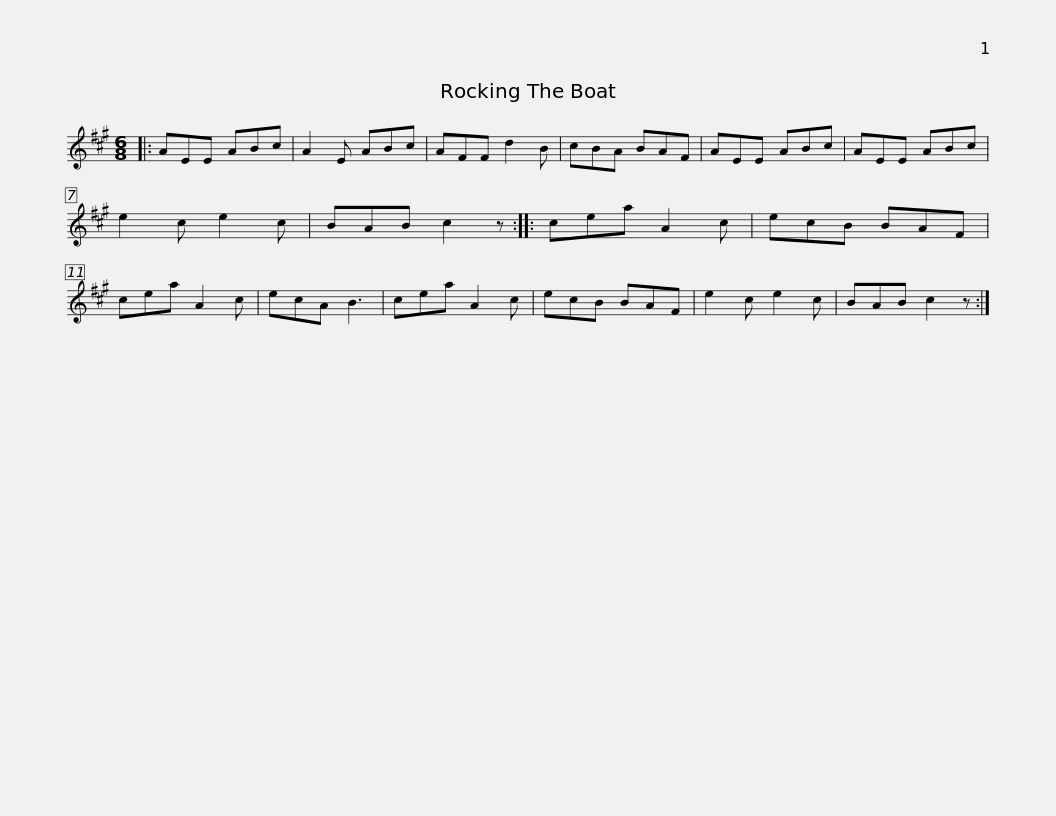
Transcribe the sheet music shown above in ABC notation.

X:1
L:1/8
M:6/8
I:linebreak $
K:A
V:1 treble
V:1
|: AEE ABc | A2 E ABc | AFF d2 B | cBA BAF | AEE ABc | %5
 AEE ABc | e2 c e2 c |$ BAB c2 z :: cea A2 c | ecB BAF | %10
 cea A2 c | ecA B3 | cea A2 c | ecB BAF | e2 c e2 c |$ %15
 BAB c2 z :| %16
